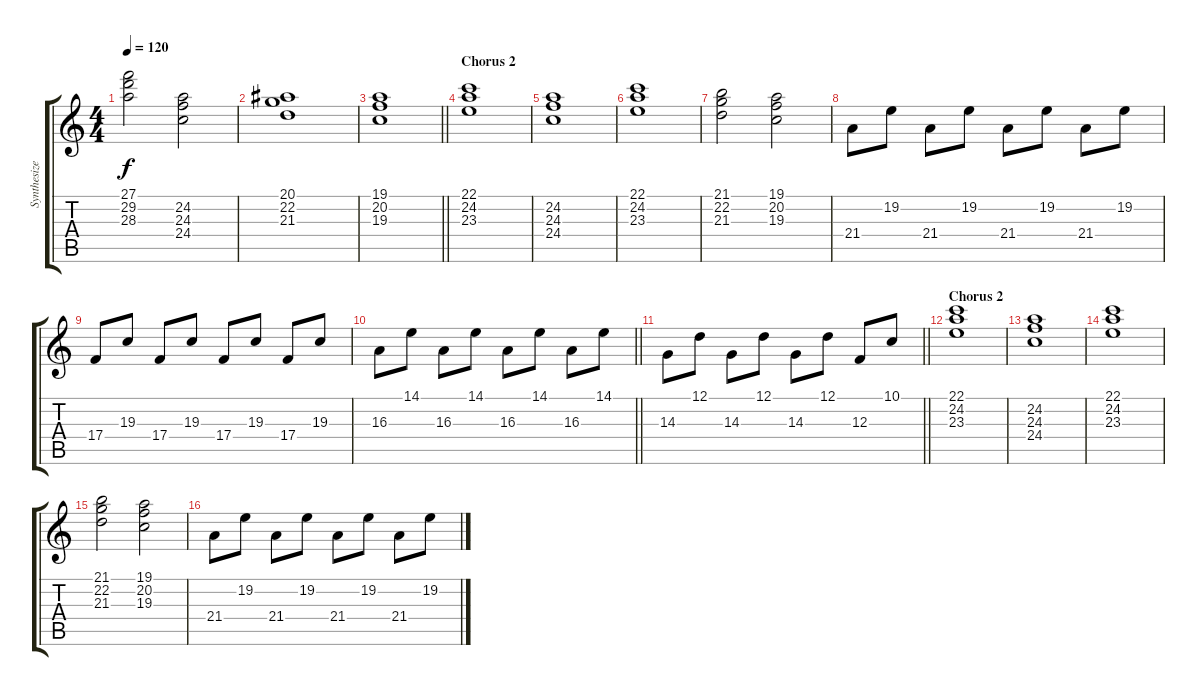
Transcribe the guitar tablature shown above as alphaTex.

\track ("Synthesizer high" "Synthesize") {instrument stringensemble1}
\staff {score tabs}
\tuning (D4 A3 F3 C3 G2 D2) {hide}
\ts (4 4)
\tempo 120
\clef g2
\ks c
(27.1 29.2 28.3).2{dy f} (24.2 24.3 24.4).2 |
(20.1 22.2 21.3).1 |
\barLineRight lightlight
(19.1 20.2 19.3).1 |
\section ("" "Chorus 2")
(22.1 24.2 23.3).1 |
(24.2 24.3 24.4).1 |
(22.1 24.2 23.3).1 |
(21.1 22.2 21.3).2 (19.1 20.2 19.3).2 |
21.4.8{volume 10} 19.2.8 21.4.8 19.2.8 21.4.8 19.2.8 21.4.8 19.2.8 |
17.4.8 19.3.8 17.4.8 19.3.8 17.4.8 19.3.8 17.4.8 19.3.8 |
\barLineRight lightlight
16.3.8 14.1.8 16.3.8 14.1.8 16.3.8 14.1.8 16.3.8 14.1.8 |
\barLineRight lightlight
14.3.8 12.1.8 14.3.8 12.1.8 14.3.8 12.1.8 12.3.8 10.1.8 |
\section ("" "Chorus 2")
(22.1 24.2 23.3).1{volume 7} |
(24.2 24.3 24.4).1 |
(22.1 24.2 23.3).1 |
(21.1 22.2 21.3).2 (19.1 20.2 19.3).2 |
21.4.8{volume 10} 19.2.8 21.4.8 19.2.8 21.4.8 19.2.8 21.4.8 19.2.8
